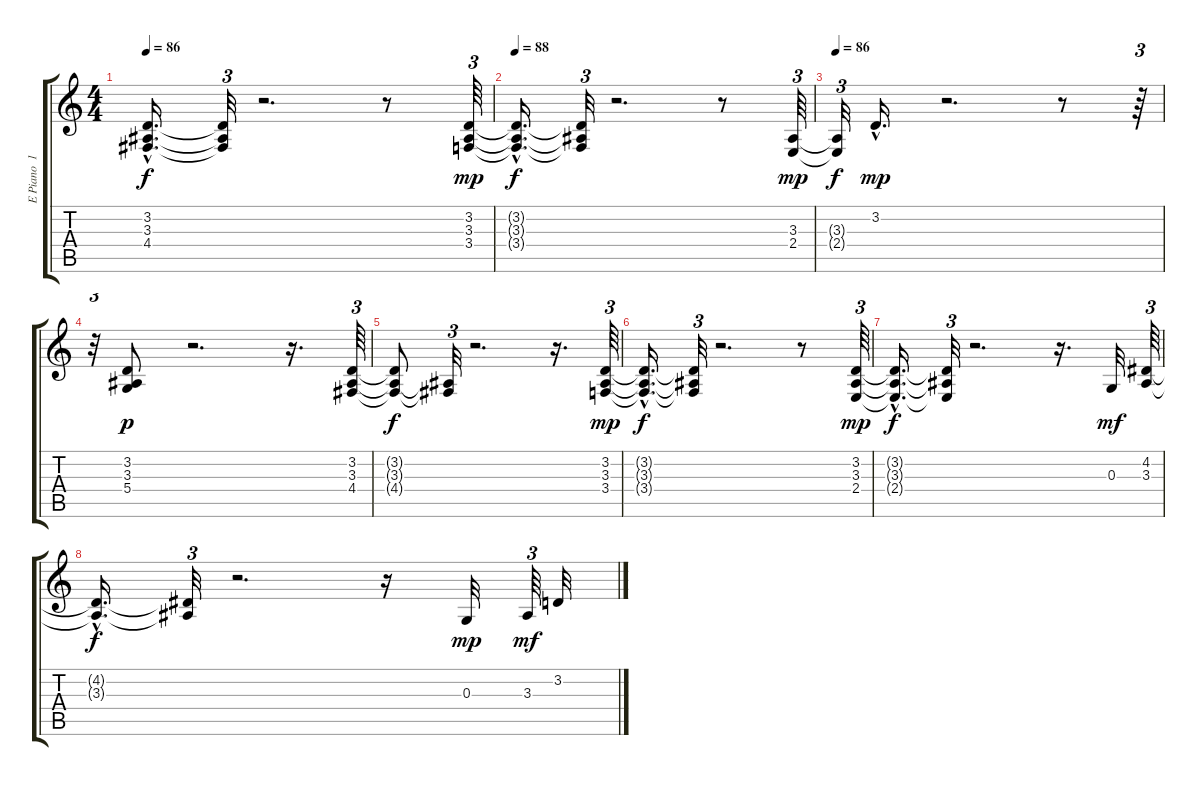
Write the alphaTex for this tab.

\track ("E Piano  1" "E Piano  1") {instrument electricpiano1}
\staff {score tabs}
\tuning (E4 B3 G3 D3 A2 E2) {hide}
\ts (4 4)
\tempo 86
\clef g2
\ks c
(3.2{hac t} 3.3{hac t} 4.4{hac t}).16{d dy f} (3.2{t} 3.3{t} 4.4{t}).32{tu (3 2)} r.2{d} r.8 (3.2 3.3 3.4).64{tu (3 2) dy mp} |
\tempo 88
(3.2{hac t} 3.3{hac t} 3.4{hac t}).16{d dy f} (3.2{t} 3.3{t} 3.4{t}).32{tu (3 2)} r.2{d} r.8 (3.3 2.4).64{tu (3 2) dy mp} |
\tempo 86
(3.3{t} 2.4{t}).32{tu (3 2) dy f} 3.2{hac}.16{d dy mp} r.2{d} r.8 r.64{tu (3 2)} |
r.32{tu (3 2)} (3.2 3.3 5.4).8{dy p} r.2{d} r.16{d} (3.2 3.3 4.4).64{tu (3 2)} |
(3.2{t} 3.3{t} 4.4{t}).8{dy f} (3.3{t} 4.4{t}).32{tu (3 2)} r.2{d} r.16{d} (3.2 3.3 3.4).64{tu (3 2) dy mp} |
(3.2{hac t} 3.3{hac t} 3.4{hac t}).16{d dy f} (3.2{t} 3.3{t} 3.4{t}).32{tu (3 2)} r.2{d} r.8 (3.2 3.3 2.4).64{tu (3 2) dy mp} |
(3.2{hac t} 3.3{hac t} 2.4{hac t}).16{d dy f} (3.2{t} 3.3{t} 2.4{t}).32{tu (3 2)} r.2{d} r.16{d} 0.3.32{dy mf} (4.2 3.3).64{tu (3 2)} |
(4.2{hac t} 3.3{hac t}).16{d dy f} (4.2{t} 3.3{t}).32{tu (3 2)} r.2{d} r.16 0.3.32{dy mp} 3.3.64{tu (3 2) dy mf} 3.2.32
